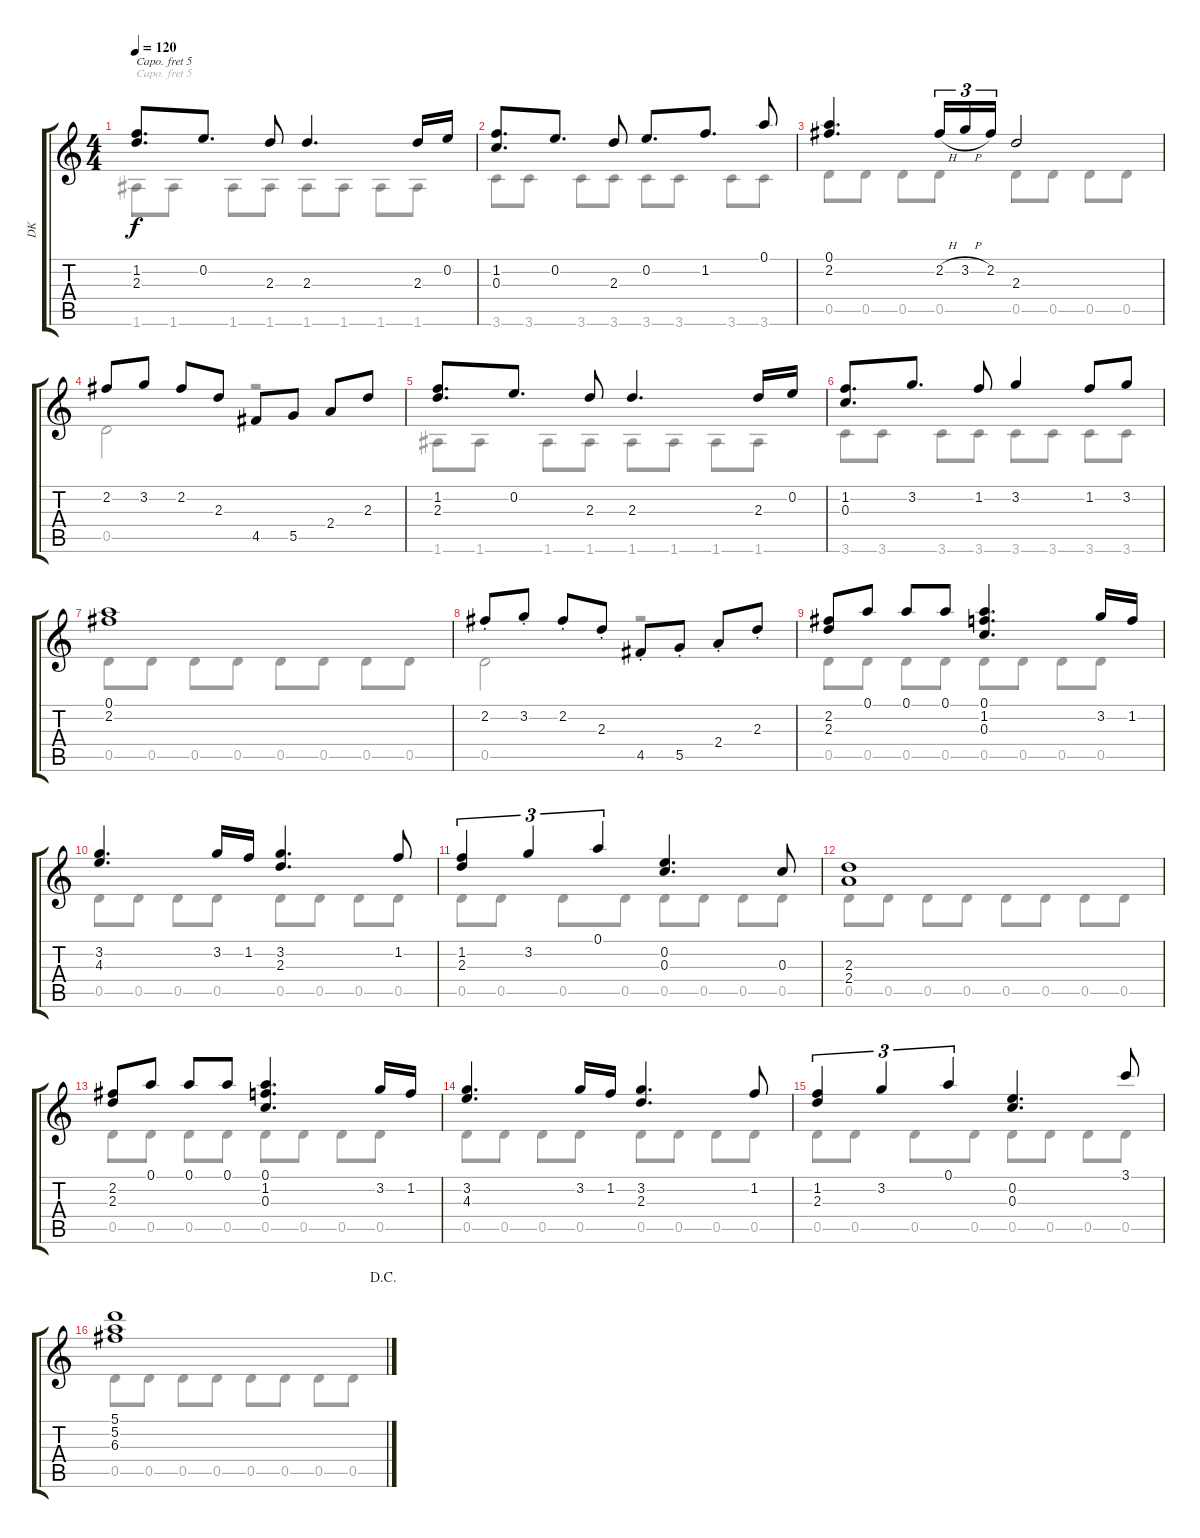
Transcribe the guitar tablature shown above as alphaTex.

\track ("DK" "DK") {instrument acousticguitarnylon}
\staff {score tabs}
\capo 5
\tuning (E4 B3 G3 D3 A2 E2) {hide}
\voice
\ts (4 4)
\tempo 120
\clef g2
\ks c
(1.2 2.3).8{d dy f} 0.2.8{d} 2.3.8 2.3.4{d} 2.3.16 0.2.16 |
(1.2 0.3).8{d} 0.2.8{d} 2.3.8 0.2.8{d} 1.2.8{d} 0.1.8 |
(0.1 2.2).4{d} 2.2{h}.16{tu (3 2)} 3.2{h}.16{tu (3 2)} 2.2.16{tu (3 2)} 2.3.2 |
2.2.8 3.2.8 2.2.8 2.3.8 4.5.8 5.5.8 2.4.8 2.3.8 |
(1.2 2.3).8{d} 0.2.8{d} 2.3.8 2.3.4{d} 2.3.16 0.2.16 |
(1.2 0.3).8{d} 3.2.8{d} 1.2.8 3.2.4 1.2.8 3.2.8 |
(0.1 2.2).1 |
2.2{st}.8 3.2{st}.8 2.2{st}.8 2.3{st}.8 4.5{st}.8 5.5{st}.8 2.4{st}.8 2.3{st}.8 |
(2.2 2.3).8 0.1.8 0.1.8 0.1.8 (0.1 1.2 0.3).4{d} 3.2.16 1.2.16 |
(3.2 4.3).4{d} 3.2.16 1.2.16 (3.2 2.3).4{d} 1.2.8 |
(1.2 2.3).4{tu (3 2)} 3.2.4{tu (3 2)} 0.1.4{tu (3 2)} (0.2 0.3).4{d} 0.3.8 |
(2.3 2.4).1 |
(2.2 2.3).8 0.1.8 0.1.8 0.1.8 (0.1 1.2 0.3).4{d} 3.2.16 1.2.16 |
(3.2 4.3).4{d} 3.2.16 1.2.16 (3.2 2.3).4{d} 1.2.8 |
(1.2 2.3).4{tu (3 2)} 3.2.4{tu (3 2)} 0.1.4{tu (3 2)} (0.2 0.3).4{d} 3.1.8 |
\jump dacapo
(5.1 5.2 6.3).1
\voice
\clef g2
\ottava regular
\simile none
\ks c
1.6.8{dy f} 1.6.8 1.6.8 1.6.8 1.6.8 1.6.8 1.6.8 1.6.8 |
3.6.8 3.6.8 3.6.8 3.6.8 3.6.8 3.6.8 3.6.8 3.6.8 |
0.5.8 0.5.8 0.5.8 0.5.8 0.5.8 0.5.8 0.5.8 0.5.8 |
0.5.2 r.2 |
1.6.8 1.6.8 1.6.8 1.6.8 1.6.8 1.6.8 1.6.8 1.6.8 |
3.6.8 3.6.8 3.6.8 3.6.8 3.6.8 3.6.8 3.6.8 3.6.8 |
0.5.8 0.5.8 0.5.8 0.5.8 0.5.8 0.5.8 0.5.8 0.5.8 |
0.5.2 r.2 |
0.5.8 0.5.8 0.5.8 0.5.8 0.5.8 0.5.8 0.5.8 0.5.8 |
0.5.8 0.5.8 0.5.8 0.5.8 0.5.8 0.5.8 0.5.8 0.5.8 |
0.5.8 0.5.8 0.5.8 0.5.8 0.5.8 0.5.8 0.5.8 0.5.8 |
0.5.8 0.5.8 0.5.8 0.5.8 0.5.8 0.5.8 0.5.8 0.5.8 |
0.5.8 0.5.8 0.5.8 0.5.8 0.5.8 0.5.8 0.5.8 0.5.8 |
0.5.8 0.5.8 0.5.8 0.5.8 0.5.8 0.5.8 0.5.8 0.5.8 |
0.5.8 0.5.8 0.5.8 0.5.8 0.5.8 0.5.8 0.5.8 0.5.8 |
0.5.8 0.5.8 0.5.8 0.5.8 0.5.8 0.5.8 0.5.8 0.5.8
